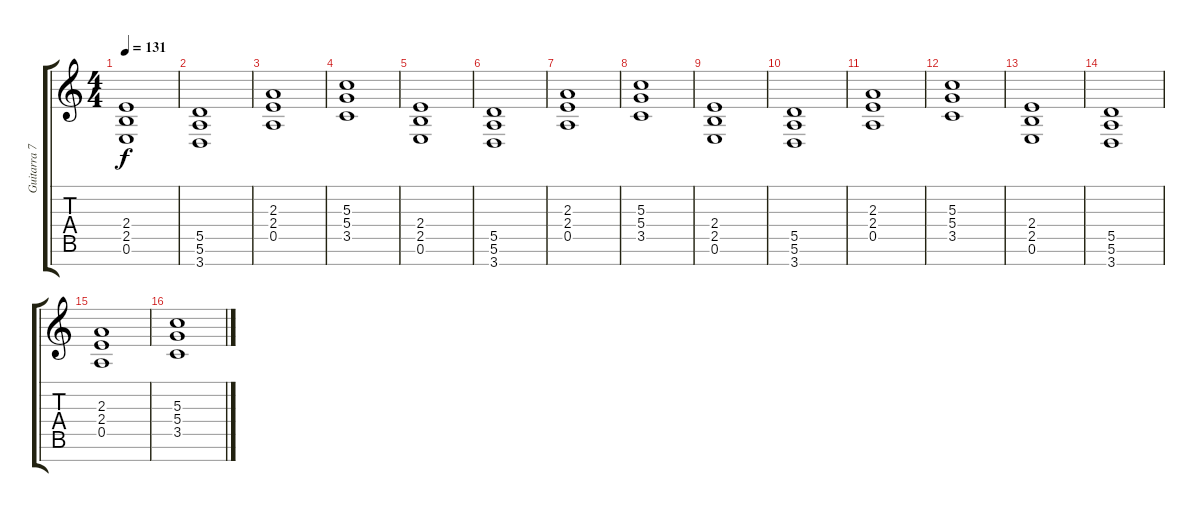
\track ("Guitarra 7 Cuerdas" "Guitarra 7") {instrument distortionguitar}
\staff {score tabs}
\tuning (E4 B3 G3 D3 A2 E2 B1) {hide}
\ts (4 4)
\tempo 131
\clef g2
\ks c
(2.4 2.5 0.6).1{dy f} |
(5.5 5.6 3.7).1 |
(2.3 2.4 0.5).1 |
(5.3 5.4 3.5).1 |
(2.4 2.5 0.6).1 |
(5.5 5.6 3.7).1 |
(2.3 2.4 0.5).1 |
(5.3 5.4 3.5).1 |
(2.4 2.5 0.6).1 |
(5.5 5.6 3.7).1 |
(2.3 2.4 0.5).1 |
(5.3 5.4 3.5).1 |
(2.4 2.5 0.6).1 |
(5.5 5.6 3.7).1 |
(2.3 2.4 0.5).1 |
(5.3 5.4 3.5).1
